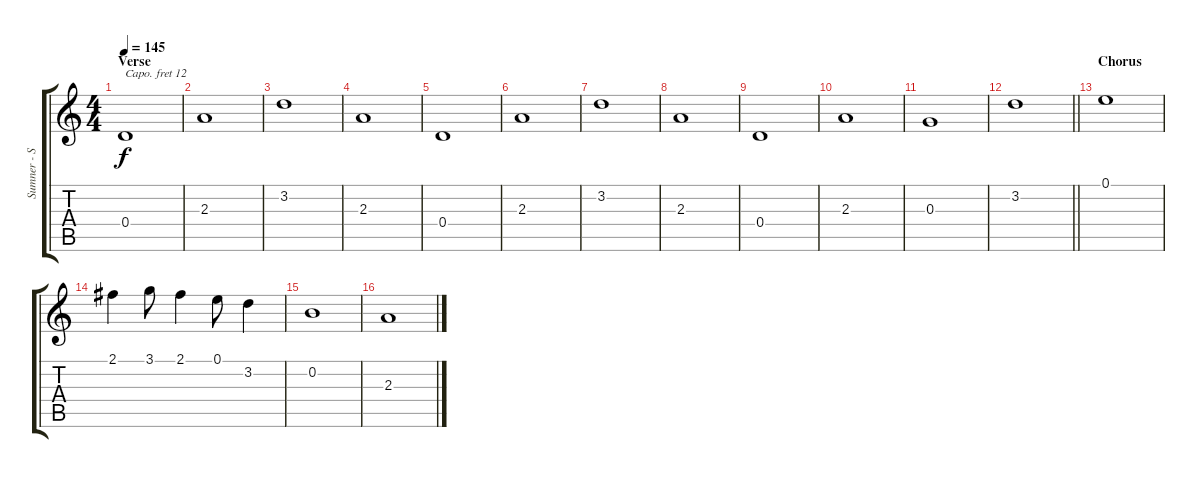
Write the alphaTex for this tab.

\track ("Sumner - Synth" "Sumner - S") {instrument lead2sawtooth}
\staff {score tabs}
\capo 12
\tuning (E4 B3 G3 D3 A2 D2) {hide}
\ts (4 4)
\section ("" "Verse")
\tempo 145
\clef g2
\ks c
0.4.1{dy f} |
2.3.1 |
3.2.1 |
2.3.1 |
0.4.1 |
2.3.1 |
3.2.1 |
2.3.1 |
0.4.1 |
2.3.1 |
0.3.1 |
\barLineRight lightlight
3.2.1 |
\section ("" "Chorus")
0.1.1 |
2.1.4 3.1.8 2.1.4 0.1.8 3.2.4 |
0.2.1 |
2.3.1
